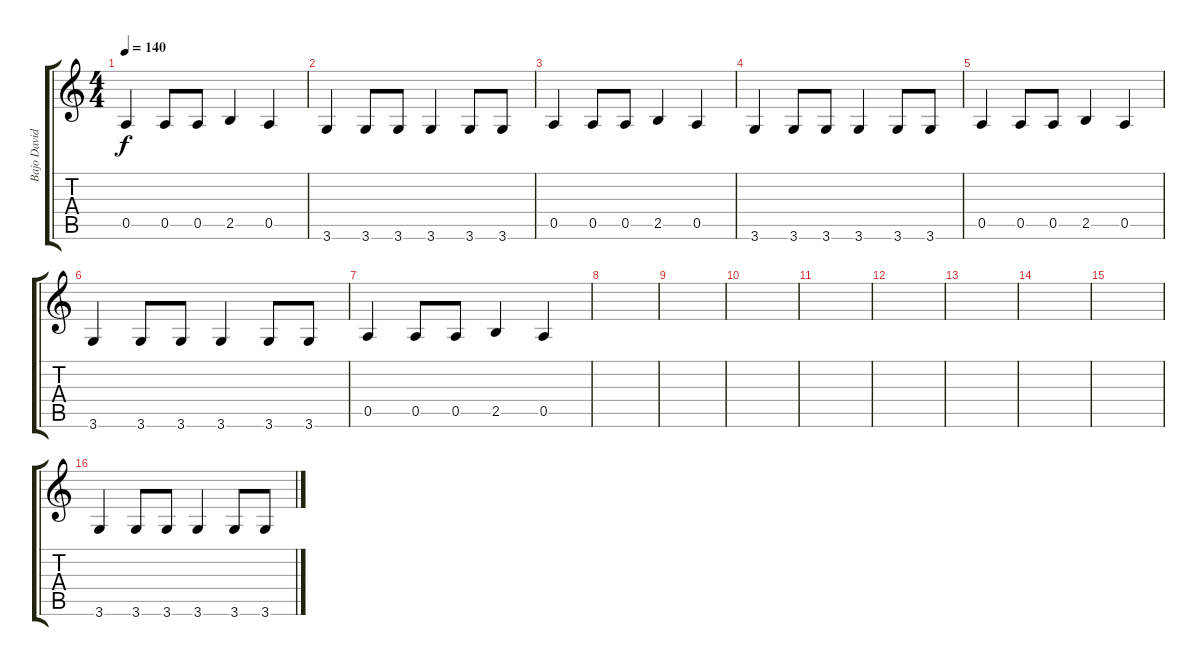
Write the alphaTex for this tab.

\track ("Bajo David Jaramillo" "Bajo David") {instrument electricbassfinger}
\staff {score tabs}
\tuning (E4 B3 G3 D3 A2 E2) {hide}
\ts (4 4)
\tempo 140
\clef g2
\ks c
0.5.4{dy f} 0.5.8 0.5.8 2.5.4 0.5.4 |
3.6.4 3.6.8 3.6.8 3.6.4 3.6.8 3.6.8 |
0.5.4 0.5.8 0.5.8 2.5.4 0.5.4 |
3.6.4 3.6.8 3.6.8 3.6.4 3.6.8 3.6.8 |
0.5.4 0.5.8 0.5.8 2.5.4 0.5.4 |
3.6.4 3.6.8 3.6.8 3.6.4 3.6.8 3.6.8 |
0.5.4 0.5.8 0.5.8 2.5.4 0.5.4 |
|
|
|
|
|
|
|
|
3.6.4 3.6.8 3.6.8 3.6.4 3.6.8 3.6.8
